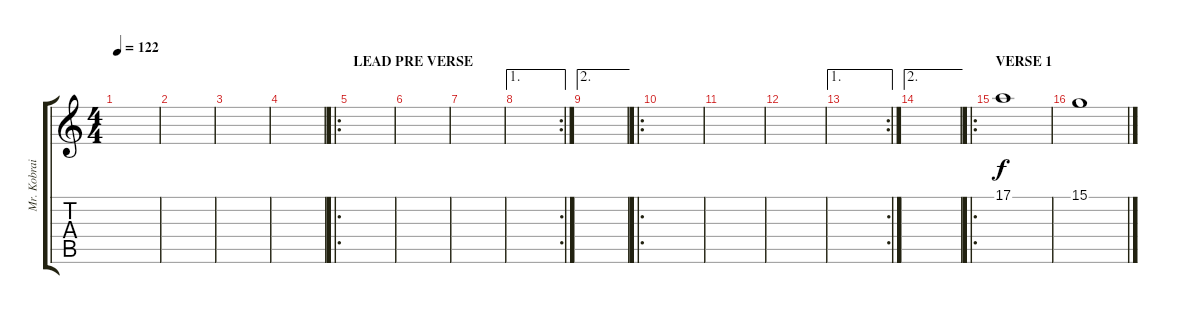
\track ("Mr. Kobrain" "Mr. Kobrai") {instrument stringensemble1}
\staff {score tabs}
\tuning (E4 B3 G3 D3 A2 E2) {hide}
\ts (4 4)
\tempo 122
\clef g2
\ks c
|
|
|
|
\ro
\section ("" "LEAD PRE VERSE")
|
|
|
\ae 1
\rc 2
|
\ae 2
|
\ro
|
|
|
\ae 1
\rc 2
|
\ae 2
|
\ro
\section ("" "VERSE 1")
17.1.1 |
15.1.1
